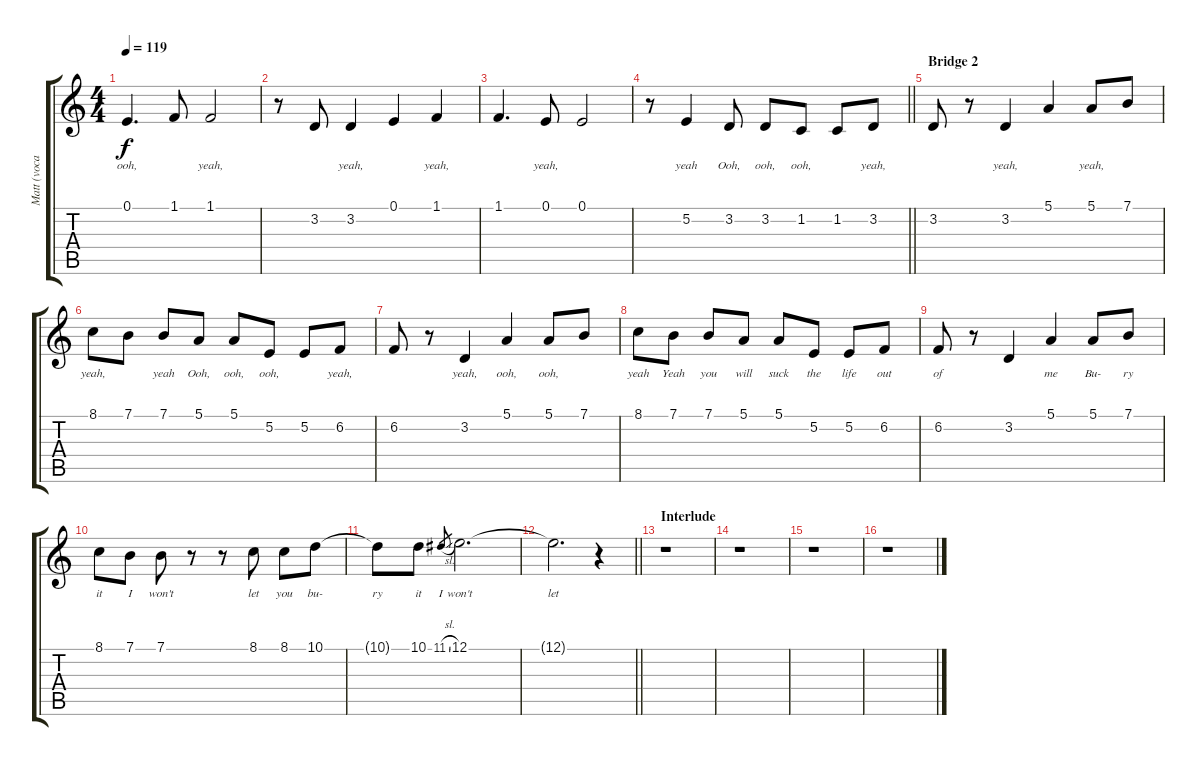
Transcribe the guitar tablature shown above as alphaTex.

\track ("Matt (vocals)" "Matt (voca") {solo instrument ocarina}
\staff {score tabs}
\tuning (E4 B3 G3 D3 A2 E2) {hide}
\ts (4 4)
\tempo 119
\clef g2
\ks c
0.1.4{d lyrics (0 "ooh,") lyrics (1 "") lyrics (2 "") lyrics (3 "") lyrics (4 "") dy f} 1.1.8{lyrics (0 "") lyrics (1 "") lyrics (2 "") lyrics (3 "") lyrics (4 "")} 1.1.2{lyrics (0 "yeah,") lyrics (1 "") lyrics (2 "") lyrics (3 "") lyrics (4 "")} |
r.8 3.2.8{lyrics (0 "") lyrics (1 "") lyrics (2 "") lyrics (3 "") lyrics (4 "")} 3.2.4{lyrics (0 "yeah,") lyrics (1 "") lyrics (2 "") lyrics (3 "") lyrics (4 "")} 0.1.4{lyrics (0 "") lyrics (1 "") lyrics (2 "") lyrics (3 "") lyrics (4 "")} 1.1.4{lyrics (0 "yeah,") lyrics (1 "") lyrics (2 "") lyrics (3 "") lyrics (4 "")} |
1.1.4{d lyrics (0 "") lyrics (1 "") lyrics (2 "") lyrics (3 "") lyrics (4 "")} 0.1.8{lyrics (0 "yeah,") lyrics (1 "") lyrics (2 "") lyrics (3 "") lyrics (4 "")} 0.1.2{lyrics (0 "") lyrics (1 "") lyrics (2 "") lyrics (3 "") lyrics (4 "")} |
\barLineRight lightlight
r.8 5.2.4{lyrics (0 "yeah") lyrics (1 "") lyrics (2 "") lyrics (3 "") lyrics (4 "")} 3.2.8{lyrics (0 "Ooh,") lyrics (1 "") lyrics (2 "") lyrics (3 "") lyrics (4 "")} 3.2.8{lyrics (0 "ooh,") lyrics (1 "") lyrics (2 "") lyrics (3 "") lyrics (4 "")} 1.2.8{lyrics (0 "ooh,") lyrics (1 "") lyrics (2 "") lyrics (3 "") lyrics (4 "")} 1.2.8{lyrics (0 "") lyrics (1 "") lyrics (2 "") lyrics (3 "") lyrics (4 "")} 3.2.8{lyrics (0 "yeah,") lyrics (1 "") lyrics (2 "") lyrics (3 "") lyrics (4 "")} |
\section ("" "Bridge 2")
3.2.8{lyrics (0 "") lyrics (1 "") lyrics (2 "") lyrics (3 "") lyrics (4 "")} r.8 3.2.4{lyrics (0 "yeah,") lyrics (1 "") lyrics (2 "") lyrics (3 "") lyrics (4 "")} 5.1.4{lyrics (0 "") lyrics (1 "") lyrics (2 "") lyrics (3 "") lyrics (4 "")} 5.1.8{lyrics (0 "yeah,") lyrics (1 "") lyrics (2 "") lyrics (3 "") lyrics (4 "")} 7.1.8{lyrics (0 "") lyrics (1 "") lyrics (2 "") lyrics (3 "") lyrics (4 "")} |
8.1.8{lyrics (0 "yeah,") lyrics (1 "") lyrics (2 "") lyrics (3 "") lyrics (4 "")} 7.1.8{lyrics (0 "") lyrics (1 "") lyrics (2 "") lyrics (3 "") lyrics (4 "")} 7.1.8{lyrics (0 "yeah") lyrics (1 "") lyrics (2 "") lyrics (3 "") lyrics (4 "")} 5.1.8{lyrics (0 "Ooh,") lyrics (1 "") lyrics (2 "") lyrics (3 "") lyrics (4 "")} 5.1.8{lyrics (0 "ooh,") lyrics (1 "") lyrics (2 "") lyrics (3 "") lyrics (4 "")} 5.2.8{lyrics (0 "ooh,") lyrics (1 "") lyrics (2 "") lyrics (3 "") lyrics (4 "")} 5.2.8{lyrics (0 "") lyrics (1 "") lyrics (2 "") lyrics (3 "") lyrics (4 "")} 6.2.8{lyrics (0 "yeah,") lyrics (1 "") lyrics (2 "") lyrics (3 "") lyrics (4 "")} |
6.2.8{lyrics (0 "") lyrics (1 "") lyrics (2 "") lyrics (3 "") lyrics (4 "")} r.8 3.2.4{lyrics (0 "yeah,") lyrics (1 "") lyrics (2 "") lyrics (3 "") lyrics (4 "")} 5.1.4{lyrics (0 "ooh,") lyrics (1 "") lyrics (2 "") lyrics (3 "") lyrics (4 "")} 5.1.8{lyrics (0 "ooh,") lyrics (1 "") lyrics (2 "") lyrics (3 "") lyrics (4 "")} 7.1.8{lyrics (0 "") lyrics (1 "") lyrics (2 "") lyrics (3 "") lyrics (4 "")} |
8.1.8{lyrics (0 "yeah") lyrics (1 "") lyrics (2 "") lyrics (3 "") lyrics (4 "")} 7.1.8{lyrics (0 "Yeah") lyrics (1 "") lyrics (2 "") lyrics (3 "") lyrics (4 "")} 7.1.8{lyrics (0 "you") lyrics (1 "") lyrics (2 "") lyrics (3 "") lyrics (4 "")} 5.1.8{lyrics (0 "will") lyrics (1 "") lyrics (2 "") lyrics (3 "") lyrics (4 "")} 5.1.8{lyrics (0 "suck") lyrics (1 "") lyrics (2 "") lyrics (3 "") lyrics (4 "")} 5.2.8{lyrics (0 "the") lyrics (1 "") lyrics (2 "") lyrics (3 "") lyrics (4 "")} 5.2.8{lyrics (0 "life") lyrics (1 "") lyrics (2 "") lyrics (3 "") lyrics (4 "")} 6.2.8{lyrics (0 "out") lyrics (1 "") lyrics (2 "") lyrics (3 "") lyrics (4 "")} |
6.2.8{lyrics (0 "of") lyrics (1 "") lyrics (2 "") lyrics (3 "") lyrics (4 "")} r.8 3.2.4{lyrics (0 "") lyrics (1 "") lyrics (2 "") lyrics (3 "") lyrics (4 "")} 5.1.4{lyrics (0 "me") lyrics (1 "") lyrics (2 "") lyrics (3 "") lyrics (4 "")} 5.1.8{lyrics (0 "Bu-") lyrics (1 "") lyrics (2 "") lyrics (3 "") lyrics (4 "")} 7.1.8{lyrics (0 "ry") lyrics (1 "") lyrics (2 "") lyrics (3 "") lyrics (4 "")} |
8.1.8{lyrics (0 "it") lyrics (1 "") lyrics (2 "") lyrics (3 "") lyrics (4 "")} 7.1.8{lyrics (0 "I") lyrics (1 "") lyrics (2 "") lyrics (3 "") lyrics (4 "")} 7.1.8{lyrics (0 "won't") lyrics (1 "") lyrics (2 "") lyrics (3 "") lyrics (4 "")} r.8 r.8 8.1.8{lyrics (0 "let") lyrics (1 "") lyrics (2 "") lyrics (3 "") lyrics (4 "")} 8.1.8{lyrics (0 "you") lyrics (1 "") lyrics (2 "") lyrics (3 "") lyrics (4 "")} 10.1.8{lyrics (0 "bu-") lyrics (1 "") lyrics (2 "") lyrics (3 "") lyrics (4 "")} |
10.1{t}.8{lyrics (0 "ry") lyrics (1 "") lyrics (2 "") lyrics (3 "") lyrics (4 "")} 10.1.8{lyrics (0 "it") lyrics (1 "") lyrics (2 "") lyrics (3 "") lyrics (4 "")} 11.1{sl}.8{lyrics (0 "I") lyrics (1 "") lyrics (2 "") lyrics (3 "") lyrics (4 "") gr} 12.1.2{d lyrics (0 "won't") lyrics (1 "") lyrics (2 "") lyrics (3 "") lyrics (4 "")} |
\barLineRight lightlight
12.1{t}.2{d lyrics (0 "let") lyrics (1 "") lyrics (2 "") lyrics (3 "") lyrics (4 "")} r.4 |
\section ("" "Interlude")
r.1 |
r.1 |
r.1 |
r.1
